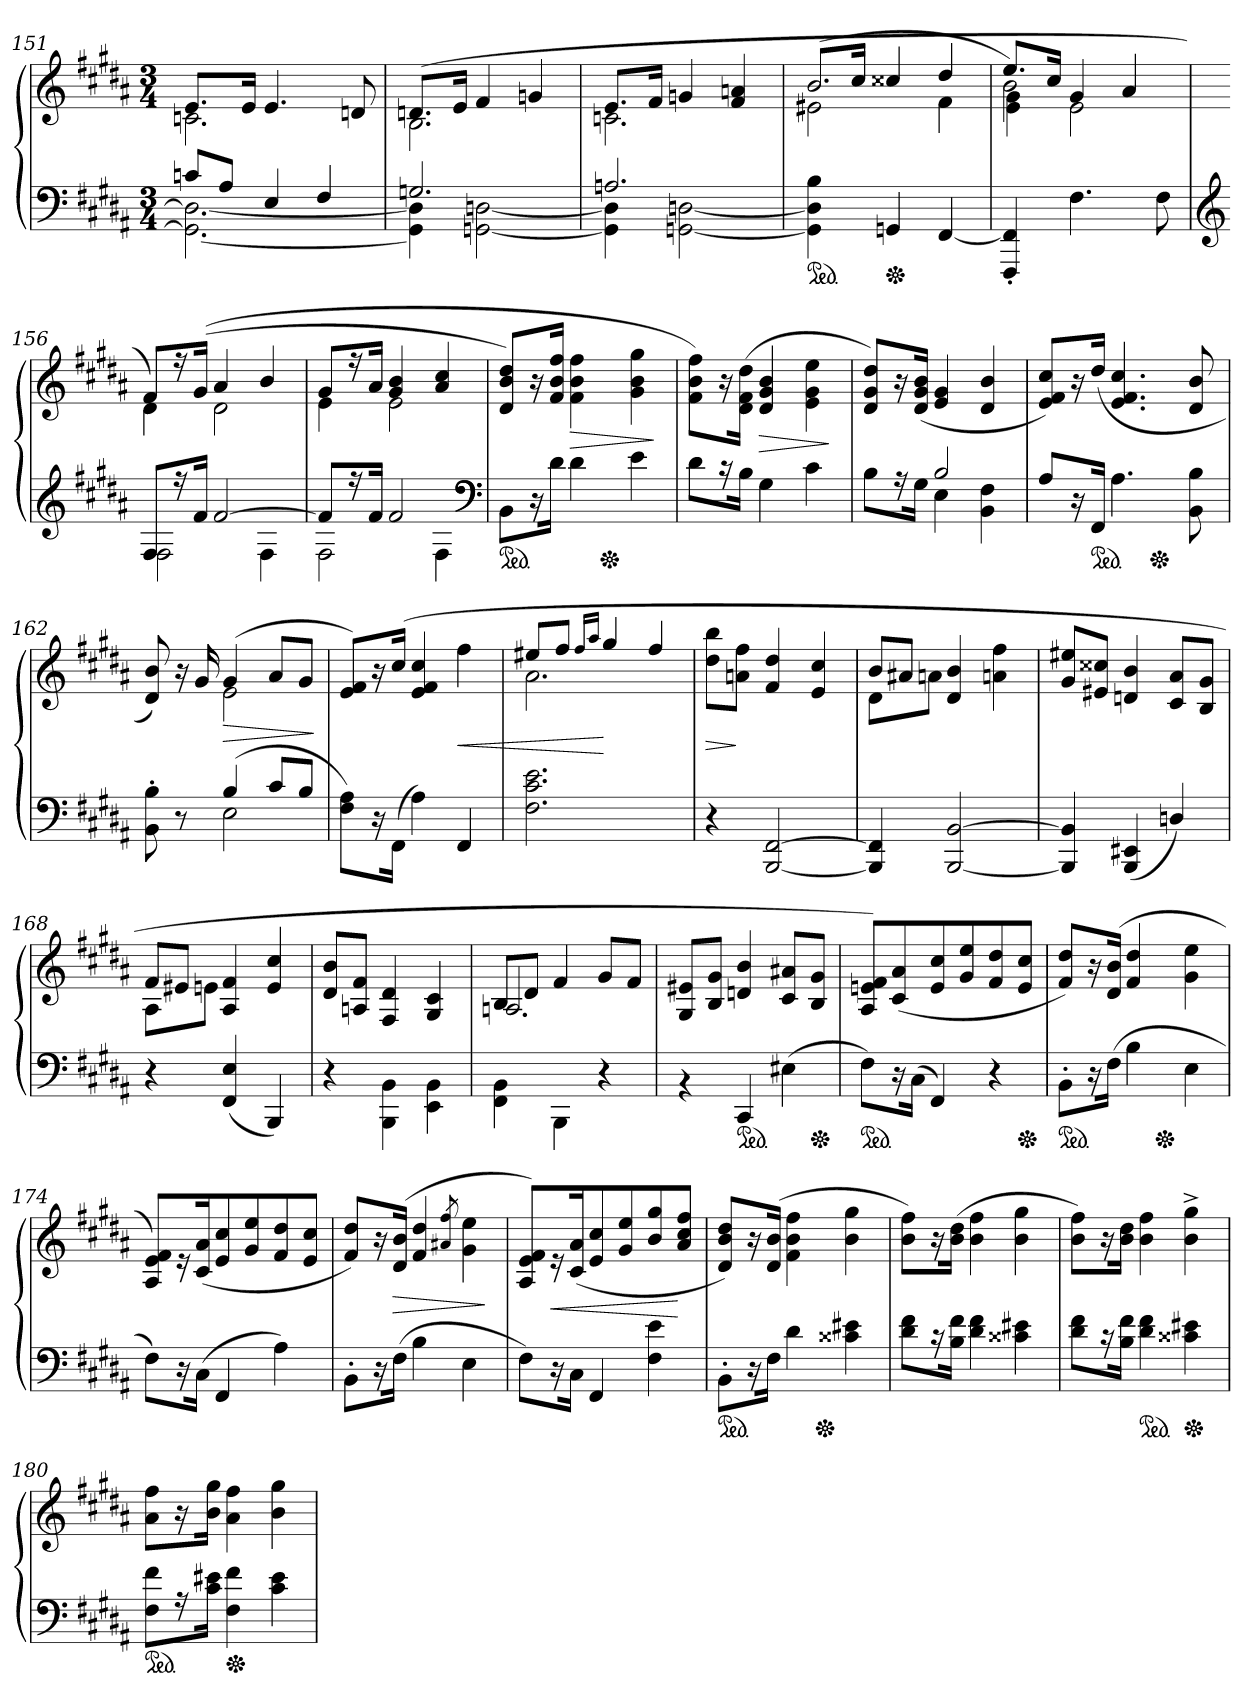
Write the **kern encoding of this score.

**kern	**kern	**dynam
*part1	*part1	*part1
*staff2	*staff1	*staff1/2
*clefF4	*clefG2	*
*k[f#c#g#d#a#]	*k[f#c#g#d#a#]	*
*M3/4	*M3/4	*
=151	=151	=151
!LO:N:vis=2.	!	!
*^	*^	*
8cn\	2.GGn_ 2.Dn_	8.eL	2.cn	.
8A#/J	.	.	.	.
.	.	16eJk	.	.
4E	.	4.e	.	.
4F#	.	.	.	.
.	.	8dn	.	.
=152	=152	=152	=152	=152
2.Gn	4GGn] 4Dn]	(>8.dnL	2.B	.
.	.	16eJk	.	.
.	[2GG [2D	4f#	.	.
.	.	4gn	.	.
=153	=153	=153	=153	=153
2.An	4GGn] 4Dn]	8.eL	2.cn	.
.	.	16f#Jk	.	.
.	[2GG [2D	4gn	.	.
.	.	4f# 4an	.	.
*v	*v	*	*	*
=154	=154	=154	=154
!	!LO:N:vis=2.	!	!
*ped	*	*	*
4GGn] 4Dn] 4B	(<8.b	2e#X	.
.	16cc#JJ	.	.
*Xped	*	*	*
4GG	4cc##X	.	.
[4FF#	4dd#	4f#	.
=155	=155	=155	=155
*	*	*^	*
4FFF#' 4FF#]'	8.eeL	2b)	4e\ 4g#\	.
.	16cc#Jk	.	.	.
4.F#	4g#	.	2e\	.
.	4ryy	4a#/	.	.
8F#	.	.	.	.
*	*v	*v	*v	*
=156	=156	=156
*clefG2	*	*
!LO:N:vis=2	!	!
*^	*^	*
8F#	2F#	8f#L)	4d#	.
16r	.	16r	.	.
16f#JJ	.	(>(16g#Jk	.	.
[2f#	.	4a#	2d#	.
.	4F#	4b	.	.
=157	=157	=157	=157	=157
8f#L]	2F#	8g#L	4e	.
16r	.	16r	.	.
16f#Jk	.	16a#Jk	.	.
2f#	.	4g# 4b	2e	.
.	4F#	4a# 4cc#	.	.
*v	*v	*	*	*
*clefF4	*	*	*
=158	=158	=158	=158
*ped	*	*	*
8BBL	8d#/ 8b/ 8dd#/L)	4.ryy	.
16r	16r	.	.
16d#Jk	16f# 16b 16ff#Jk	.	.
4d#	4f#\ 4b\ 4ff#\	.	>
*Xped	*	*	*
.	.	4.ryy	.
4e	4g#\ 4b\ 4gg#\	.	.
.	.	.	]
*	*v	*v	*
=159	=159	=159
8d#L	8f#\ 8b\ 8ff#\L)	.
16r	16r	.
16BJk	(>16d# 16f# 16dd#Jk	.
4G#	4d# 4g# 4b	>
4c#	4e\ 4g#\ 4ee\	.
.	.	]
=160	=160	=160
*^	*	*
4ryy	8BL	8d#/ 8g#/ 8dd#/L)	.
.	16r	16r	.
.	16G#Jk	(>16d# 16g# 16bJk	.
2B	4E	4e 4g#	.
.	4BB 4F#	4d# 4b	.
*v	*v	*	*
=161	=161	=161
*	*^	*
8A#L	8e/ 8f#/ 8cc#/L)	4..ryy	.
16r	16r	.	.
*ped	*	*	*
16FF#Jk	(>16dd#Jk	.	.
4.A#	4.e 4.f# 4.cc#	.	.
*Xped	*	*	*
.	.	4ryy	.
8BB 8B	8d# 8b	.	.
.	.	16ryy	.
=162	=162	=162	=162
*^	*	*	*
4ryy	8BB' 8B'	8d# 8b)	4ryy	.
.	8r	16r	.	.
.	.	16g#	.	.
(>4B	2E	(>4g#	2e	>
8c#L	.	8a#L	.	.
8BJ	.	8g#J	.	.
*v	*v	*	*	*
*	*v	*v	*
.	.	]
=163	=163	=163
8F#\ 8A#\L)	8e/ 8f#/L)	.
16r	16r	.
(>16FF#Jk	(>16cc#Jk	.
4A#)	4e 4f# 4cc#	.
4FF#	4ff#\	<
=164	=164	=164
*	*^	*
2.F# 2.c# 2.e	8ee#XL	2.a#	.
.	8ff#J	.	.
.	16qff#/LL	.	.
.	16qaa#/JJ	.	.
.	4gg#	.	[
.	4ff#	.	.
*	*v	*v	*
=165	=165	=165
4r	8dd# 8bbL	>
.	8an 8ff#J	]
[2BBB [2FF#	4f# 4dd#	.
.	4e 4cc#	.
=166	=166	=166
*	*^	*
4BBB] 4FF#]	8bL	8d#L	.
.	8a#XJ	8anJ	.
[2BBB [2BB	4d# 4b	2ryy	.
.	4an 4ff#	.	.
*	*v	*v	*
=167	=167	=167
4BBB] 4BB]	8g# 8ee#XL	.
.	8e#X 8cc##XJ	.
(<4BBB 4EE#X	4dn 4b	.
4Dn/)	8c# 8a#L	.
.	8B 8g#J	.
=168	=168	=168
*	*^	*
4r	8f#L	8A#L	.
.	8e#XJ	8enJ	.
(4FF# 4E	4A# 4f#	2ryy	.
4BBB)	4e 4cc#	.	.
*	*v	*v	*
=169	=169	=169
4r	8d# 8bL	.
.	8An 8f#J	.
4BBB\ 4BB\	4F#/ 4d#/	.
4EE\ 4BB\	4G#/ 4c#/	.
=170	=170	=170
*	*^	*
4FF#\ 4BB\	8B/L	2.An/	.
.	8d#J	.	.
4BBB\	4f#	.	.
4r	8g#L	.	.
.	8f#J	.	.
*	*v	*v	*
=171	=171	=171
4rBB	8G#/ 8e#X/L	.
.	8B/ 8g#/J	.
*ped	*	*
4CC#	4dn 4b	.
(>4E#X	8c# 8a#XL	.
*Xped	*	*
.	8B 8g#J	.
=172	=172	=172
*ped	*	*
8F#L)	8A# 8en 8f#L)	.
16r	(>8c# 8a#	.
(>16C#Jk	.	.
4FF#)	8e 8cc#	.
.	8g# 8ee	.
4r	8f# 8dd#	.
*Xped	*	*
.	8e 8cc#J	.
=173	=173	=173
*ped	*	*
*	*^	*
8BB'L	8f# 8dd#L)	4.ryy	.
16r	16r	.	.
(>16F#Jk	(>16d# 16bJk	.	.
4B	4f# 4dd#	.	.
*Xped	*	*	*
.	.	4.ryy	.
4E	4g#\ 4ee\	.	.
*	*v	*v	*
=174	=174	=174
8F#L)	8A#/ 8e/ 8f#/L)	.
16r	16r	.
(>16C#Jk	(>16c# 16a#K	.
4FF#	8e 8cc#	.
.	8g# 8ee	.
4A#)	8f# 8dd#	.
.	8e 8cc#J	.
=175	=175	=175
8BB'L	8f#/ 8dd#/L)	.
16r	16r	.
(>16F#Jk	(>16d# 16bJk	>
4B	4f# 4dd#	.
.	8qa#X/ 8qff#/	.
4E	4g#\ 4ee\	.
.	.	]
=176	=176	=176
8F#L)	8A#/ 8e/ 8f#/L)	.
16r	16r	<
16C#Jk	(>16c# 16a#K	.
4FF#	8e 8cc#	.
.	8g# 8ee	.
4F# 4e	8b 8gg#	.
.	8a# 8cc# 8ff#J	[
=177	=177	=177
*ped	*	*
*	*^	*
8BB'L	8d# 8b 8dd#L)	4.ryy	.
16r	16r	.	.
16F#Jk	(>16d# 16bJk	.	.
4d#	4f# 4b 4ff#	.	.
*Xped	*	*	*
.	.	4.ryy	.
4c##X 4e#X	4b 4gg#	.	.
*	*v	*v	*
=178	=178	=178
8d# 8f#L	8b 8ff#L)	.
16r	16r	.
16B 16f#Jk	(>16b 16dd#Jk	.
4d# 4f#	4b 4ff#	.
4c##X 4e#X	4b 4gg#	.
=179	=179	=179
8d# 8f#L	8b 8ff#L)	.
16r	16r	.
16B 16f#Jk	16b 16dd#Jk	.
*ped	*	*
4d# 4f#	4b 4ff#	.
*Xped	*	*
4c##X 4e#X	4b^< 4gg#^<	.
=180	=180	=180
*ped	*	*
8F# 8f#L	8a# 8ff#L	.
16r	16r	.
16c# 16e#XJk	16b 16gg#Jk	.
*Xped	*	*
4F# 4f#	4a# 4ff#	.
4c# 4e#	4b 4gg#	.
=	=	=
*-	*-	*-
